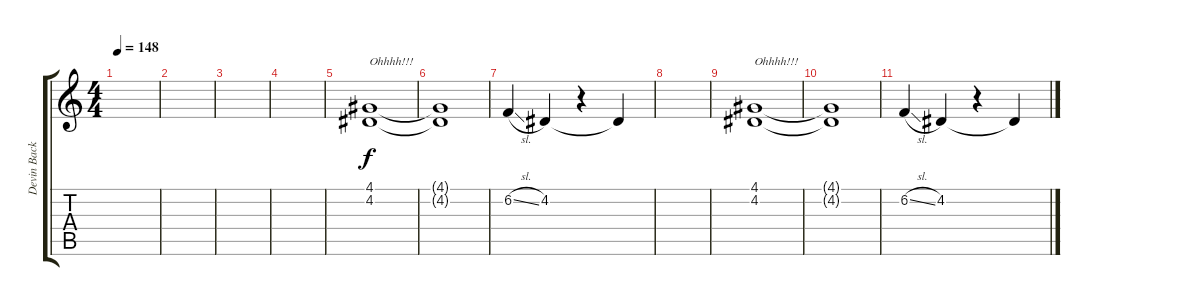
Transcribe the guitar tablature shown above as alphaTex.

\track ("Devin Back Vocals" "Devin Back") {instrument frenchhorn}
\staff {score tabs}
\tuning (E4 B3 G3 D3 A2 E2) {hide}
\ts (4 4)
\tempo 148
\clef g2
\ks c
|
|
|
|
(4.1 4.2).1{txt "Ohhhh!!!"} |
(4.1{t} 4.2{t}).1 |
6.2{sl}.4 4.2.4 r.4 4.2{t}.4 |
|
(4.1 4.2).1{txt "Ohhhh!!!"} |
(4.1{t} 4.2{t}).1 |
6.2{sl}.4 4.2.4 r.4 4.2{t}.4
